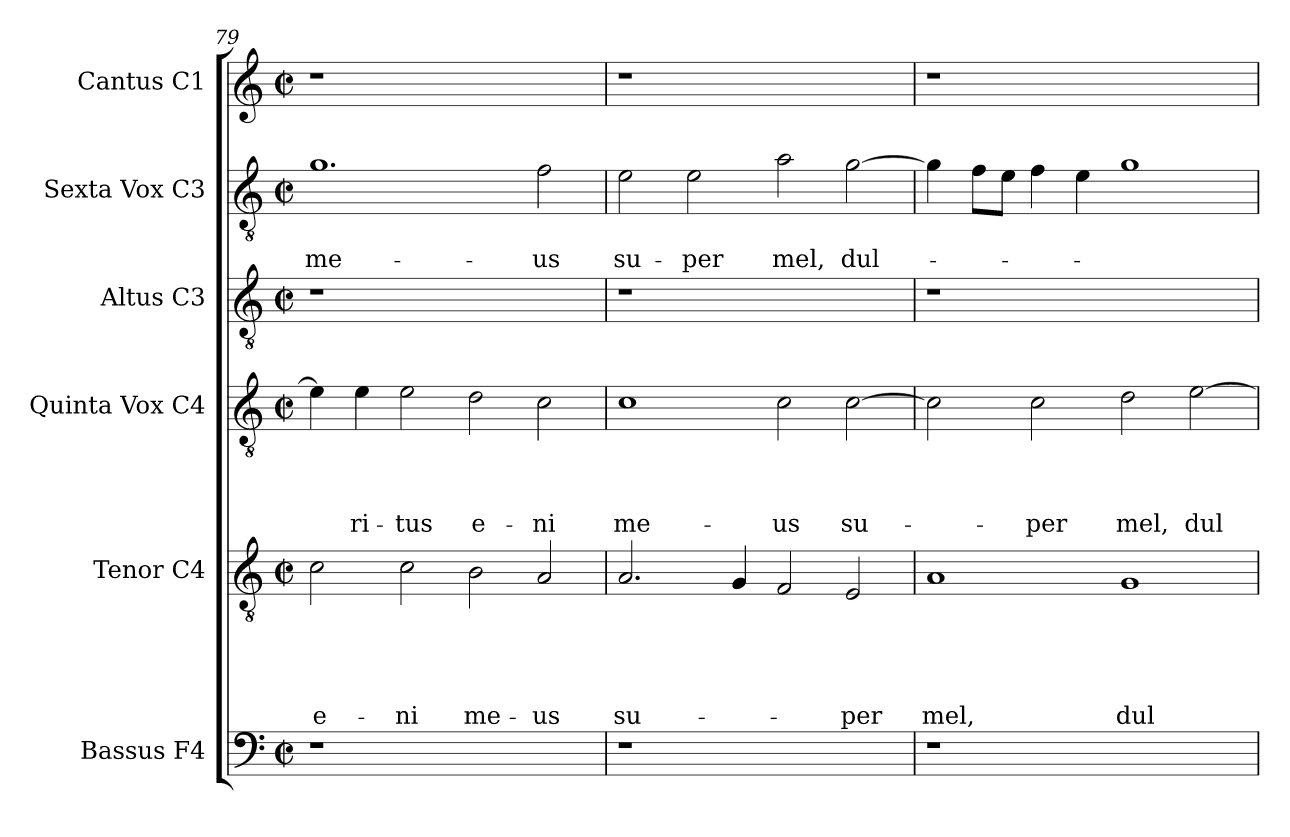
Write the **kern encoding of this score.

**kern	**kern	**text	**text	**text	**text	**text	**kern	**text	**text	**text	**text	**kern	**kern	**text	**text	**kern
*part6	*part5	*part5	*part5	*part5	*part5	*part5	*part4	*part4	*part4	*part4	*part4	*part3	*part2	*part2	*part2	*part1
*staff6	*staff5	*staff5	*staff5	*staff5	*staff5	*staff5	*staff4	*staff4	*staff4	*staff4	*staff4	*staff3	*staff2	*staff2	*staff2	*staff1
*I"Bassus F4	*I"Tenor C4	*	*	*	*	*	*I"Quinta Vox C4	*	*	*	*	*I"Altus C3	*I"Sexta Vox C3	*	*	*I"Cantus C1
*I'B	*I'T	*	*	*	*	*	*	*	*	*	*	*I'A	*	*	*	*I'C
!!LO:PB:g=z
*clefF4	*clefGv2	*	*	*	*	*	*clefGv2	*	*	*	*	*clefGv2	*clefGv2	*	*	*clefG2
*k[]	*k[]	*	*	*	*	*	*k[]	*	*	*	*	*k[]	*k[]	*	*	*k[]
*C:	*C:	*	*	*	*	*	*C:	*	*	*	*	*C:	*C:	*	*	*C:
*M2/2	*M2/2	*	*	*	*	*	*M2/2	*	*	*	*	*M2/2	*M2/2	*	*	*M2/2
*met(c|)	*met(c|)	*	*	*	*	*	*met(c|)	*	*	*	*	*met(c|)	*met(c|)	*	*	*met(c|)
=79	=79	=79	=79	=79	=79	=79	=79	=79	=79	=79	=79	=79	=79	=79	=79	=79
!	!	!	!	!	!	!LO:LY:b	!	!	!	!	!	!	!	!	!LO:LY:b	!
1r	2c\	.	.	.	.	e-	4e\]	.	.	.	.	1r	1.g	.	me-	1r
!	!	!	!	!	!	!	!	!	!	!	!LO:LY:b	!	!	!	!	!
.	.	.	.	.	.	.	4e\	.	.	.	-ri-	.	.	.	.	.
!	!	!	!	!	!	!LO:LY:b	!	!	!	!	!LO:LY:b	!	!	!	!	!
.	2c\	.	.	.	.	-ni	2e\	.	.	.	-tus	.	.	.	.	.
!	!	!	!	!	!	!LO:LY:b	!	!	!	!	!LO:LY:b	!	!	!	!	!
1ryy	2B\	.	.	.	.	me-	2d\	.	.	.	e-	1ryy	.	.	.	1ryy
!	!	!	!	!	!	!LO:LY:b	!	!	!	!	!LO:LY:b	!	!	!	!LO:LY:b	!
.	2A/	.	.	.	.	-us	2c\	.	.	.	-ni	.	2f\	.	-us	.
=80	=80	=80	=80	=80	=80	=80	=80	=80	=80	=80	=80	=80	=80	=80	=80	=80
!	!	!	!	!	!	!LO:LY:b	!	!	!	!	!LO:LY:b	!	!	!	!LO:LY:b	!
1r	2.A/	.	.	.	.	su-	1c	.	.	.	me-	1r	2e\	.	su-	1r
!	!	!	!	!	!	!	!	!	!	!	!	!	!	!	!LO:LY:b	!
.	.	.	.	.	.	.	.	.	.	.	.	.	2e\	.	-per	.
.	4G/	.	.	.	.	.	.	.	.	.	.	.	.	.	.	.
!	!	!	!	!	!	!	!	!	!	!	!LO:LY:b	!	!	!	!LO:LY:b	!
1ryy	2F/	.	.	.	.	.	2c\	.	.	.	-us	1ryy	2a\	.	mel,	1ryy
!	!	!	!	!	!	!LO:LY:b	!	!	!	!	!LO:LY:b	!	!	!	!LO:LY:b	!
.	2E/	.	.	.	.	-per	[2c\	.	.	.	su-	.	[2g\	.	dul-	.
=81	=81	=81	=81	=81	=81	=81	=81	=81	=81	=81	=81	=81	=81	=81	=81	=81
!	!	!	!	!	!	!LO:LY:b	!	!	!	!	!	!	!	!	!	!
1r	1A	.	.	.	.	mel,	2c\]	.	.	.	.	1r	4g\]	.	.	1r
.	.	.	.	.	.	.	.	.	.	.	.	.	8f\L	.	.	.
.	.	.	.	.	.	.	.	.	.	.	.	.	8e\J	.	.	.
!	!	!	!	!	!	!	!	!	!	!	!LO:LY:b	!	!	!	!	!
.	.	.	.	.	.	.	2c\	.	.	.	-per	.	4f\	.	.	.
.	.	.	.	.	.	.	.	.	.	.	.	.	4e\	.	.	.
!	!	!	!	!	!	!LO:LY:b	!	!	!	!	!LO:LY:b	!	!	!	!	!
1ryy	1G	.	.	.	.	dul-	2d\	.	.	.	mel,	1ryy	1g	.	.	1ryy
!	!	!	!	!	!	!	!	!	!	!	!LO:LY:b	!	!	!	!	!
.	.	.	.	.	.	.	[2e\	.	.	.	dul-	.	.	.	.	.
=	=	=	=	=	=	=	=	=	=	=	=	=	=	=	=	=
*-	*-	*-	*-	*-	*-	*-	*-	*-	*-	*-	*-	*-	*-	*-	*-	*-
